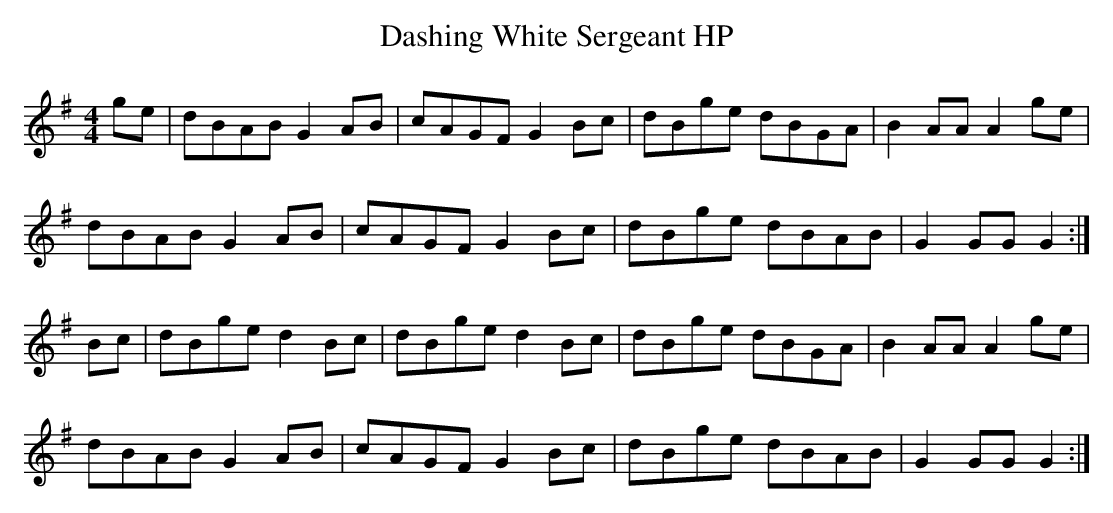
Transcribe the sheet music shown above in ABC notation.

X:1
T: Dashing White Sergeant HP
L: 1/8
M: 4/4
K: G
ge | dBAB G2 AB | cAGF G2 Bc | dBge dBGA | B2 AA A2 ge |
dBAB G2 AB | cAGF G2 Bc | dBge dBAB | G2 GG G2 :|
Bc | dBge d2 Bc | dBge d2 Bc | dBge dBGA | B2 AA A2 ge |
dBAB G2 AB | cAGF G2 Bc | dBge dBAB | G2 GG G2 :|
